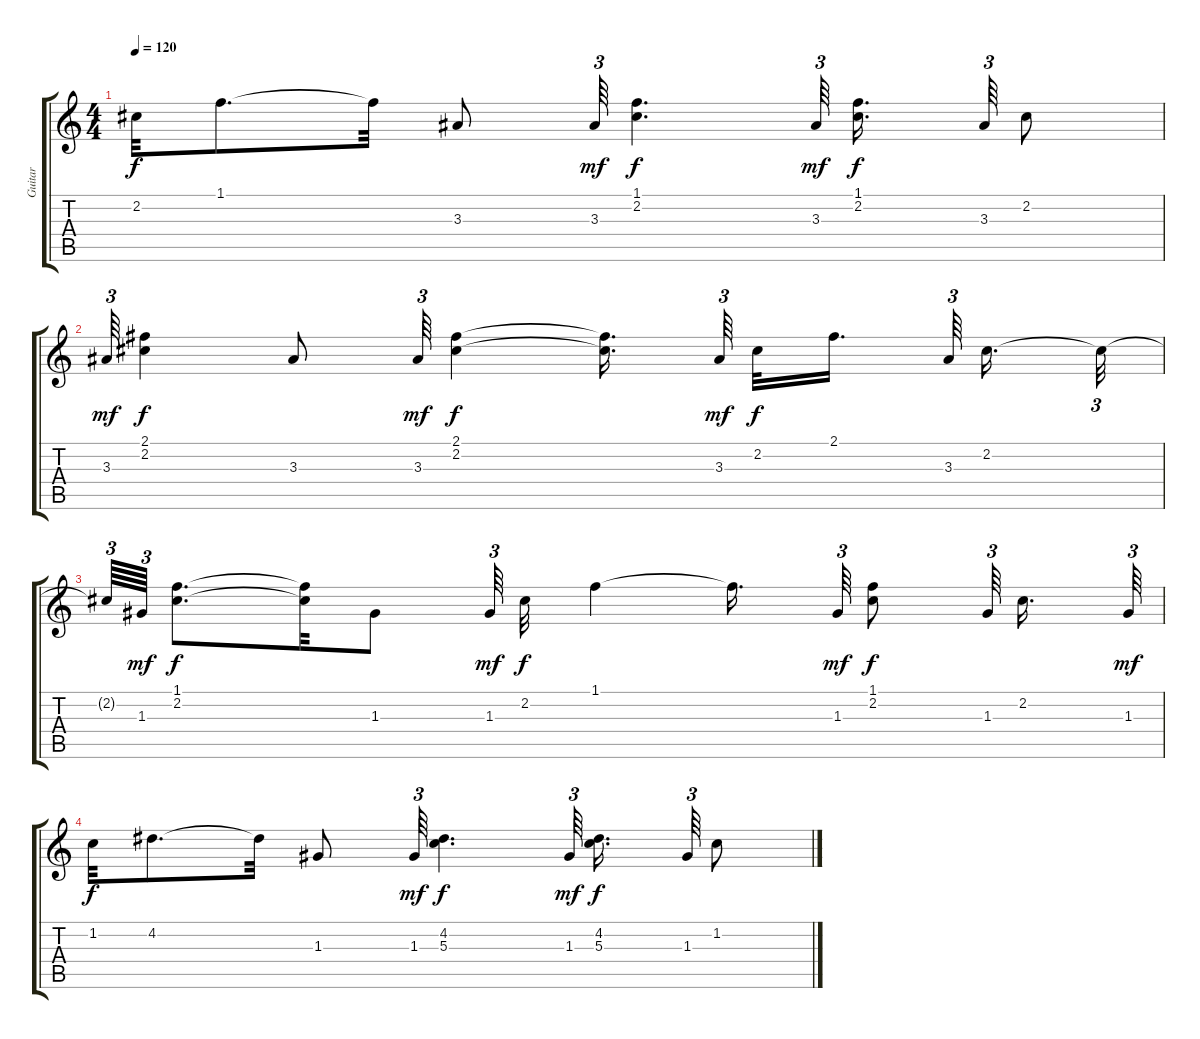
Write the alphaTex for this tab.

\track ("Guitar" "Guitar") {instrument electricguitarjazz}
\staff {score tabs}
\tuning (E4 B3 G3 D3 A2 E2) {hide}
\ts (4 4)
\tempo 120
\clef g2
\ks c
2.2.32{dy f} 1.1.8{d} 1.1{t}.32 3.3.8 3.3.64{tu (3 2) dy mf} (1.1 2.2).4{d dy f} 3.3.64{tu (3 2) dy mf beam splitsecondary} (1.1 2.2).16{d dy f beam splitsecondary} 3.3.64{tu (3 2)} 2.2.8 |
3.3.64{tu (3 2) dy mf} (2.1 2.2).4{dy f} 3.3.8 3.3.64{tu (3 2) dy mf} (2.1 2.2).4{dy f} (2.1{t} 2.2{t}).16{d} 3.3.64{tu (3 2) dy mf} 2.2.32{dy f} 2.1.16{d beam splitsecondary} 3.3.64{tu (3 2) beam splitsecondary} 2.2.16{d} 2.2{t}.32{tu (3 2)} |
2.2{t}.64{tu (3 2)} 1.3.64{tu (3 2) dy mf} (1.1 2.2).8{d dy f} (1.1{t} 2.2{t}).32 1.3.8 1.3.64{tu (3 2) dy mf} 2.2.32{dy f} 1.1.4 1.1{t}.16{d} 1.3.64{tu (3 2) dy mf} (1.1 2.2).8{dy f} 1.3.64{tu (3 2) beam splitsecondary} 2.2.16{d} 1.3.64{tu (3 2) dy mf} |
1.2.32{dy f} 4.2.8{d} 4.2{t}.32 1.3.8 1.3.64{tu (3 2) dy mf} (4.2 5.3).4{d dy f} 1.3.64{tu (3 2) dy mf beam splitsecondary} (4.2 5.3).16{d dy f beam splitsecondary} 1.3.64{tu (3 2)} 1.2.8
